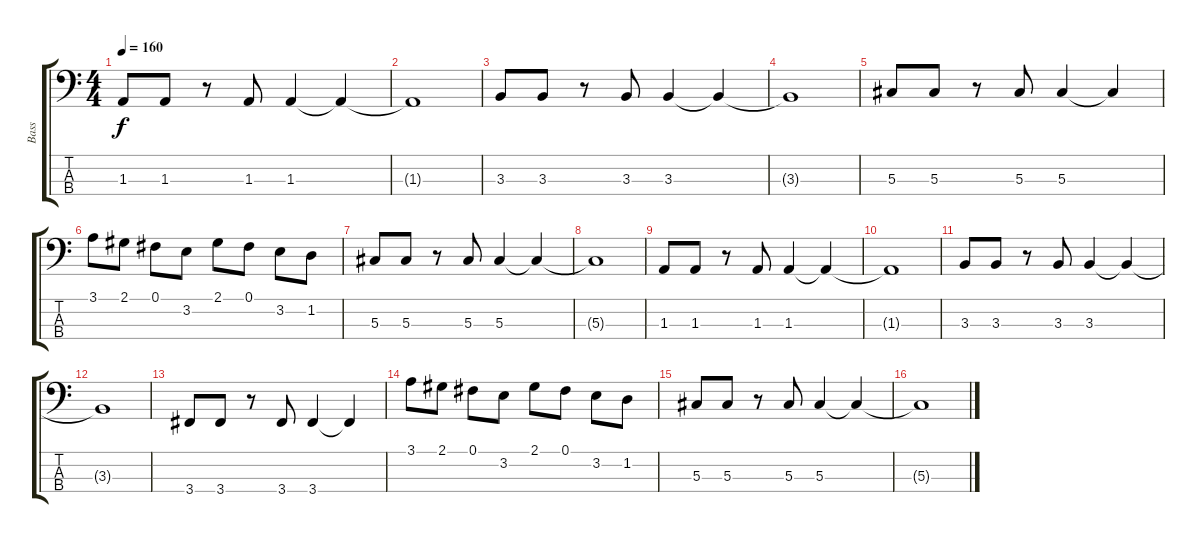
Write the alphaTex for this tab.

\track ("Bass" "Bass") {instrument electricbassfinger}
\staff {score tabs}
\tuning (Gb2 Db2 Ab1 Eb1) {hide}
\ts (4 4)
\tempo 160
\clef f4
\ks c
1.3.8{dy f} 1.3.8 r.8 1.3.8 1.3.4 1.3{t}.4 |
1.3{t}.1 |
3.3.8 3.3.8 r.8 3.3.8 3.3.4 3.3{t}.4 |
3.3{t}.1 |
5.3.8 5.3.8 r.8 5.3.8 5.3.4 5.3{t}.4 |
3.1.8 2.1.8 0.1.8 3.2.8 2.1.8 0.1.8 3.2.8 1.2.8 |
5.3.8 5.3.8 r.8 5.3.8 5.3.4 5.3{t}.4 |
5.3{t}.1 |
1.3.8 1.3.8 r.8 1.3.8 1.3.4 1.3{t}.4 |
1.3{t}.1 |
3.3.8 3.3.8 r.8 3.3.8 3.3.4 3.3{t}.4 |
3.3{t}.1 |
3.4.8 3.4.8 r.8 3.4.8 3.4.4 3.4{t}.4 |
3.1.8 2.1.8 0.1.8 3.2.8 2.1.8 0.1.8 3.2.8 1.2.8 |
5.3.8 5.3.8 r.8 5.3.8 5.3.4 5.3{t}.4 |
5.3{t}.1
